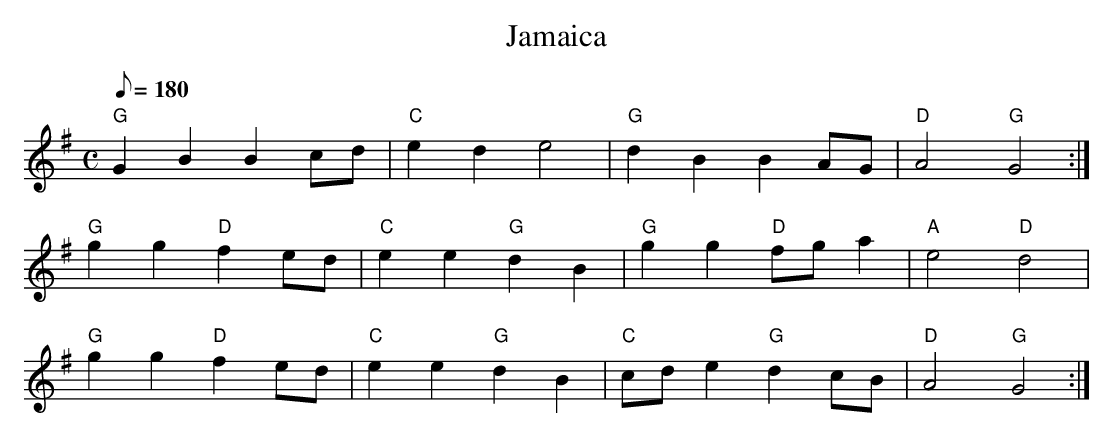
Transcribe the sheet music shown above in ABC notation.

X:1
T: Jamaica
M: C
L: 1/8
Q: 180
K: Gmaj
C: Trad. Playford 1665
O: England
"G" G2 B2 B2 cd | "C" e2 d2 e4 | "G" d2 B2 B2 AG | "D" A4 "G" G4 :|
"G" g2 g2 "D" f2 ed | "C" e2 e2 "G" d2 B2 |\
"G" g2 g2 "D" fg a2 | "A" e4 "D" d4 |
"G" g2 g2 "D" f2 ed | "C" e2 e2 "G" d2 B2 |\
"C" cd e2 "G" d2 cB | "D" A4 "G" G4 :|
